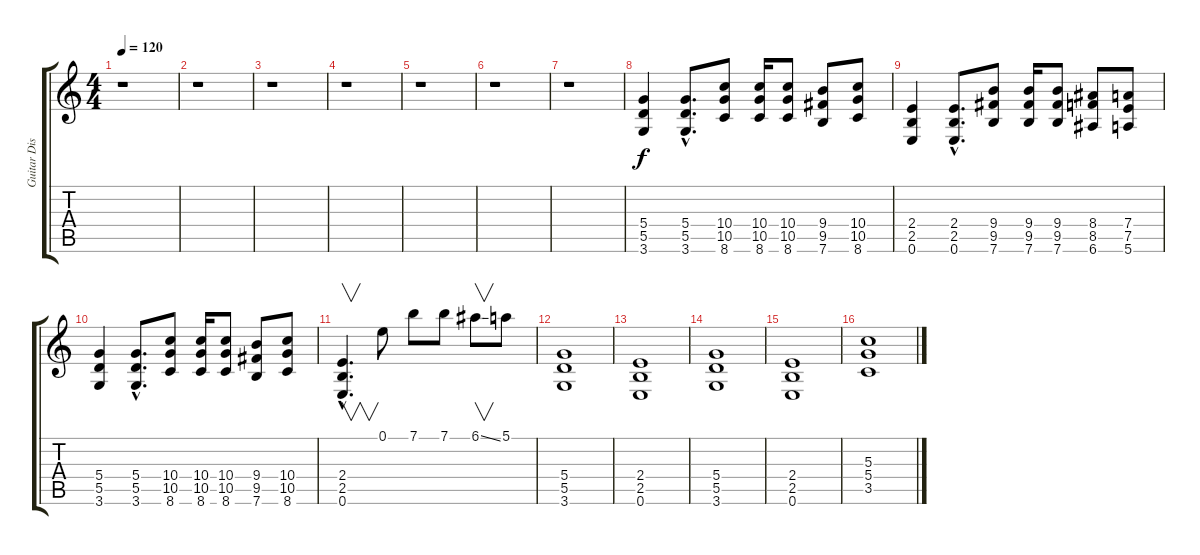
\track ("Guitar Dist." "Guitar Dis") {instrument distortionguitar}
\staff {score tabs}
\tuning (E4 B3 G3 D3 A2 E2) {hide}
\ts (4 4)
\tempo 120
\clef g2
\ks c
r.1{dy f} |
r.1 |
r.1 |
r.1 |
r.1 |
r.1 |
r.1 |
(5.4 5.5 3.6).4 (5.4{hac} 5.5{hac} 3.6{hac}).8{d} (10.4 10.5 8.6).8 (10.4 10.5 8.6).16 (10.4 10.5 8.6).8 (9.4 9.5 7.6).8 (10.4 10.5 8.6).8 |
(2.4 2.5 0.6).4 (2.4{hac} 2.5{hac} 0.6{hac}).8{d} (9.4 9.5 7.6).8 (9.4 9.5 7.6).16 (9.4 9.5 7.6).8 (8.4 8.5 6.6).8 (7.4 7.5 5.6).8 |
(5.4 5.5 3.6).4 (5.4{hac} 5.5{hac} 3.6{hac}).8{d} (10.4 10.5 8.6).8 (10.4 10.5 8.6).16 (10.4 10.5 8.6).8 (9.4 9.5 7.6).8 (10.4 10.5 8.6).8 |
(2.4{hac} 2.5{hac} 0.6{hac}).4{v d} 0.1.8 7.1.8 7.1.8 6.1{ss}.8{v} 5.1.8 |
(5.4 5.5 3.6).1 |
(2.4 2.5 0.6).1 |
(5.4 5.5 3.6).1 |
(2.4 2.5 0.6).1 |
(5.3 5.4 3.5).1
